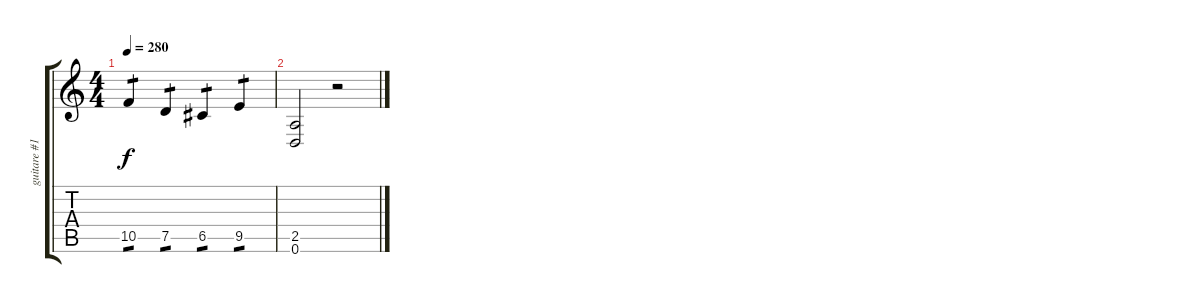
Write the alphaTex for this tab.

\track ("guitare #1" "guitare #1") {instrument distortionguitar}
\staff {score tabs}
\tuning (D4 A3 F3 C3 G2 D2) {hide}
\ts (4 4)
\tempo 280
\clef g2
\ks c
10.5.4{tp 1 dy f} 7.5.4{tp 1} 6.5.4{tp 1} 9.5.4{tp 1} |
(2.5 0.6).2 r.2
